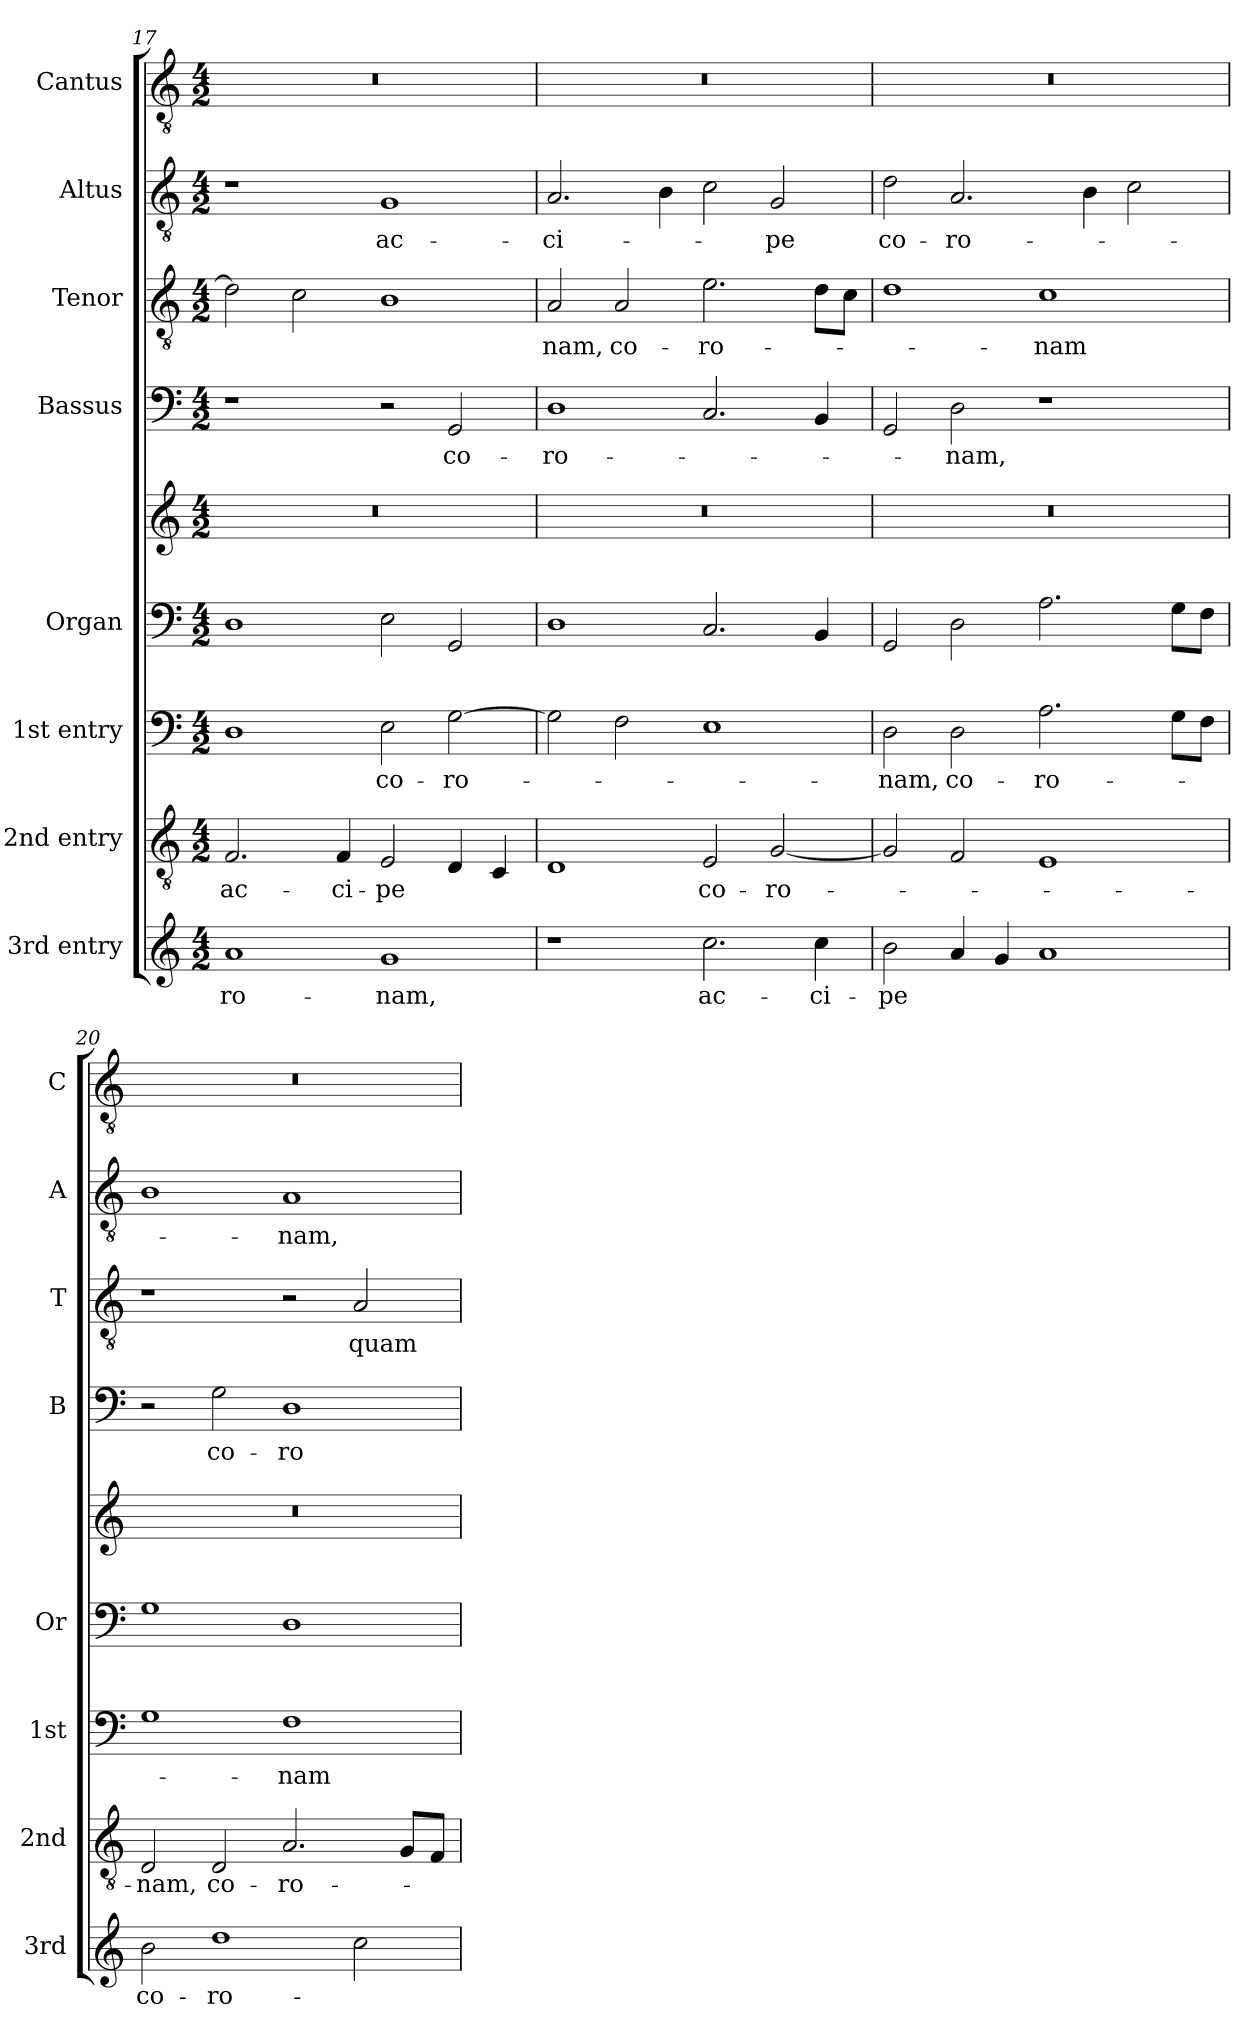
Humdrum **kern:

**kern	**text	**kern	**text	**kern	**text	**kern	**kern	**kern	**text	**kern	**text	**kern	**text	**kern
*part8	*part8	*part7	*part7	*part6	*part6	*part5	*part5	*part4	*part4	*part3	*part3	*part2	*part2	*part1
*staff9	*staff9	*staff8	*staff8	*staff7	*staff7	*staff6	*staff5	*staff4	*staff4	*staff3	*staff3	*staff2	*staff2	*staff1
*I"3rd entry	*	*I"2nd entry	*	*I"1st entry	*	*I"Organ	*	*I"Bassus	*	*I"Tenor	*	*I"Altus	*	*I"Cantus
*I'3rd	*	*I'2nd	*	*I'1st	*	*I'Or	*	*I'B	*	*I'T	*	*I'A	*	*I'C
*clefG2	*	*clefGv2	*	*clefF4	*	*clefF4	*clefG2	*clefF4	*	*clefGv2	*	*clefGv2	*	*clefGv2
*k[]	*	*k[]	*	*k[]	*	*k[]	*k[]	*k[]	*	*k[]	*	*k[]	*	*k[]
*C:	*	*C:	*	*C:	*	*C:	*C:	*C:	*	*C:	*	*C:	*	*C:
*M4/2	*	*M4/2	*	*M4/2	*	*M4/2	*M4/2	*M4/2	*	*M4/2	*	*M4/2	*	*M4/2
=17	=17	=17	=17	=17	=17	=17	=17	=17	=17	=17	=17	=17	=17	=17
!	!LO:LY:b	!	!LO:LY:b	!	!	!	!	!	!	!	!	!	!	!
1a	-ro-	2.F/	ac-	1D	.	1D	0r	1r	.	2d\]	.	1r	.	0r
.	.	.	.	.	.	.	.	.	.	2c\	.	.	.	.
!	!	!	!LO:LY:b	!	!	!	!	!	!	!	!	!	!	!
.	.	4F/	-ci-	.	.	.	.	.	.	.	.	.	.	.
!	!LO:LY:b	!	!LO:LY:b	!	!LO:LY:b	!	!	!	!	!	!	!	!LO:LY:b	!
1g	-nam,	2E/	-pe	2E\	co-	2E\	.	2r	.	1B	.	1G	ac-	.
!	!	!	!	!	!LO:LY:b	!	!	!	!LO:LY:b	!	!	!	!	!
.	.	4D/	.	[2G\	-ro-	2GG/	.	2GG/	co-	.	.	.	.	.
.	.	4C/	.	.	.	.	.	.	.	.	.	.	.	.
=18	=18	=18	=18	=18	=18	=18	=18	=18	=18	=18	=18	=18	=18	=18
!	!	!	!	!	!	!	!	!	!LO:LY:b	!	!LO:LY:b	!	!LO:LY:b	!
1r	.	1D	.	2G\]	.	1D	0r	1D	-ro-	2A/	-nam,	2.A/	-ci-	0r
!	!	!	!	!	!	!	!	!	!	!	!LO:LY:b	!	!	!
.	.	.	.	2F\	.	.	.	.	.	2A/	co-	.	.	.
.	.	.	.	.	.	.	.	.	.	.	.	4B\	.	.
!	!LO:LY:b	!	!LO:LY:b	!	!	!	!	!	!	!	!LO:LY:b	!	!	!
2.cc\	ac-	2E/	co-	1E	.	2.C/	.	2.C/	.	2.e\	-ro-	2c\	.	.
!	!	!	!LO:LY:b	!	!	!	!	!	!	!	!	!	!LO:LY:b	!
.	.	[2G/	-ro-	.	.	.	.	.	.	.	.	2G/	-pe	.
!	!LO:LY:b	!	!	!	!	!	!	!	!	!	!	!	!	!
4cc\	-ci-	.	.	.	.	4BB/	.	4BB/	.	8d\L	.	.	.	.
.	.	.	.	.	.	.	.	.	.	8c\J	.	.	.	.
=19	=19	=19	=19	=19	=19	=19	=19	=19	=19	=19	=19	=19	=19	=19
!	!LO:LY:b	!	!	!	!LO:LY:b	!	!	!	!	!	!	!	!LO:LY:b	!
2b\	-pe	2G/]	.	2D\	-nam,	2GG/	0r	2GG/	.	1d	.	2d\	co-	0r
!	!	!	!	!	!LO:LY:b	!	!	!	!LO:LY:b	!	!	!	!LO:LY:b	!
4a/	.	2F/	.	2D\	co-	2D\	.	2D\	-nam,	.	.	2.A/	-ro-	.
4g/	.	.	.	.	.	.	.	.	.	.	.	.	.	.
!	!	!	!	!	!LO:LY:b	!	!	!	!	!	!LO:LY:b	!	!	!
1a	.	1E	.	2.A\	-ro-	2.A\	.	1r	.	1c	-nam	.	.	.
.	.	.	.	.	.	.	.	.	.	.	.	4B\	.	.
.	.	.	.	.	.	.	.	.	.	.	.	2c\	.	.
.	.	.	.	8G\L	.	8G\L	.	.	.	.	.	.	.	.
.	.	.	.	8F\J	.	8F\J	.	.	.	.	.	.	.	.
=20	=20	=20	=20	=20	=20	=20	=20	=20	=20	=20	=20	=20	=20	=20
!	!LO:LY:b	!	!LO:LY:b	!	!	!	!	!	!	!	!	!	!	!
2b\	co-	2D/	-nam,	1G	.	1G	0r	2r	.	1r	.	1B	.	0r
!	!LO:LY:b	!	!LO:LY:b	!	!	!	!	!	!LO:LY:b	!	!	!	!	!
1dd	-ro-	2D/	co-	.	.	.	.	2G\	co-	.	.	.	.	.
!	!	!	!LO:LY:b	!	!LO:LY:b	!	!	!	!LO:LY:b	!	!	!	!LO:LY:b	!
.	.	2.A/	-ro-	1F	-nam	1D	.	1D	-ro-	2r	.	1A	-nam,	.
!	!	!	!	!	!	!	!	!	!	!	!LO:LY:b	!	!	!
2cc\	.	.	.	.	.	.	.	.	.	2A/	quam	.	.	.
.	.	8G/L	.	.	.	.	.	.	.	.	.	.	.	.
.	.	8F/J	.	.	.	.	.	.	.	.	.	.	.	.
=	=	=	=	=	=	=	=	=	=	=	=	=	=	=
*-	*-	*-	*-	*-	*-	*-	*-	*-	*-	*-	*-	*-	*-	*-
